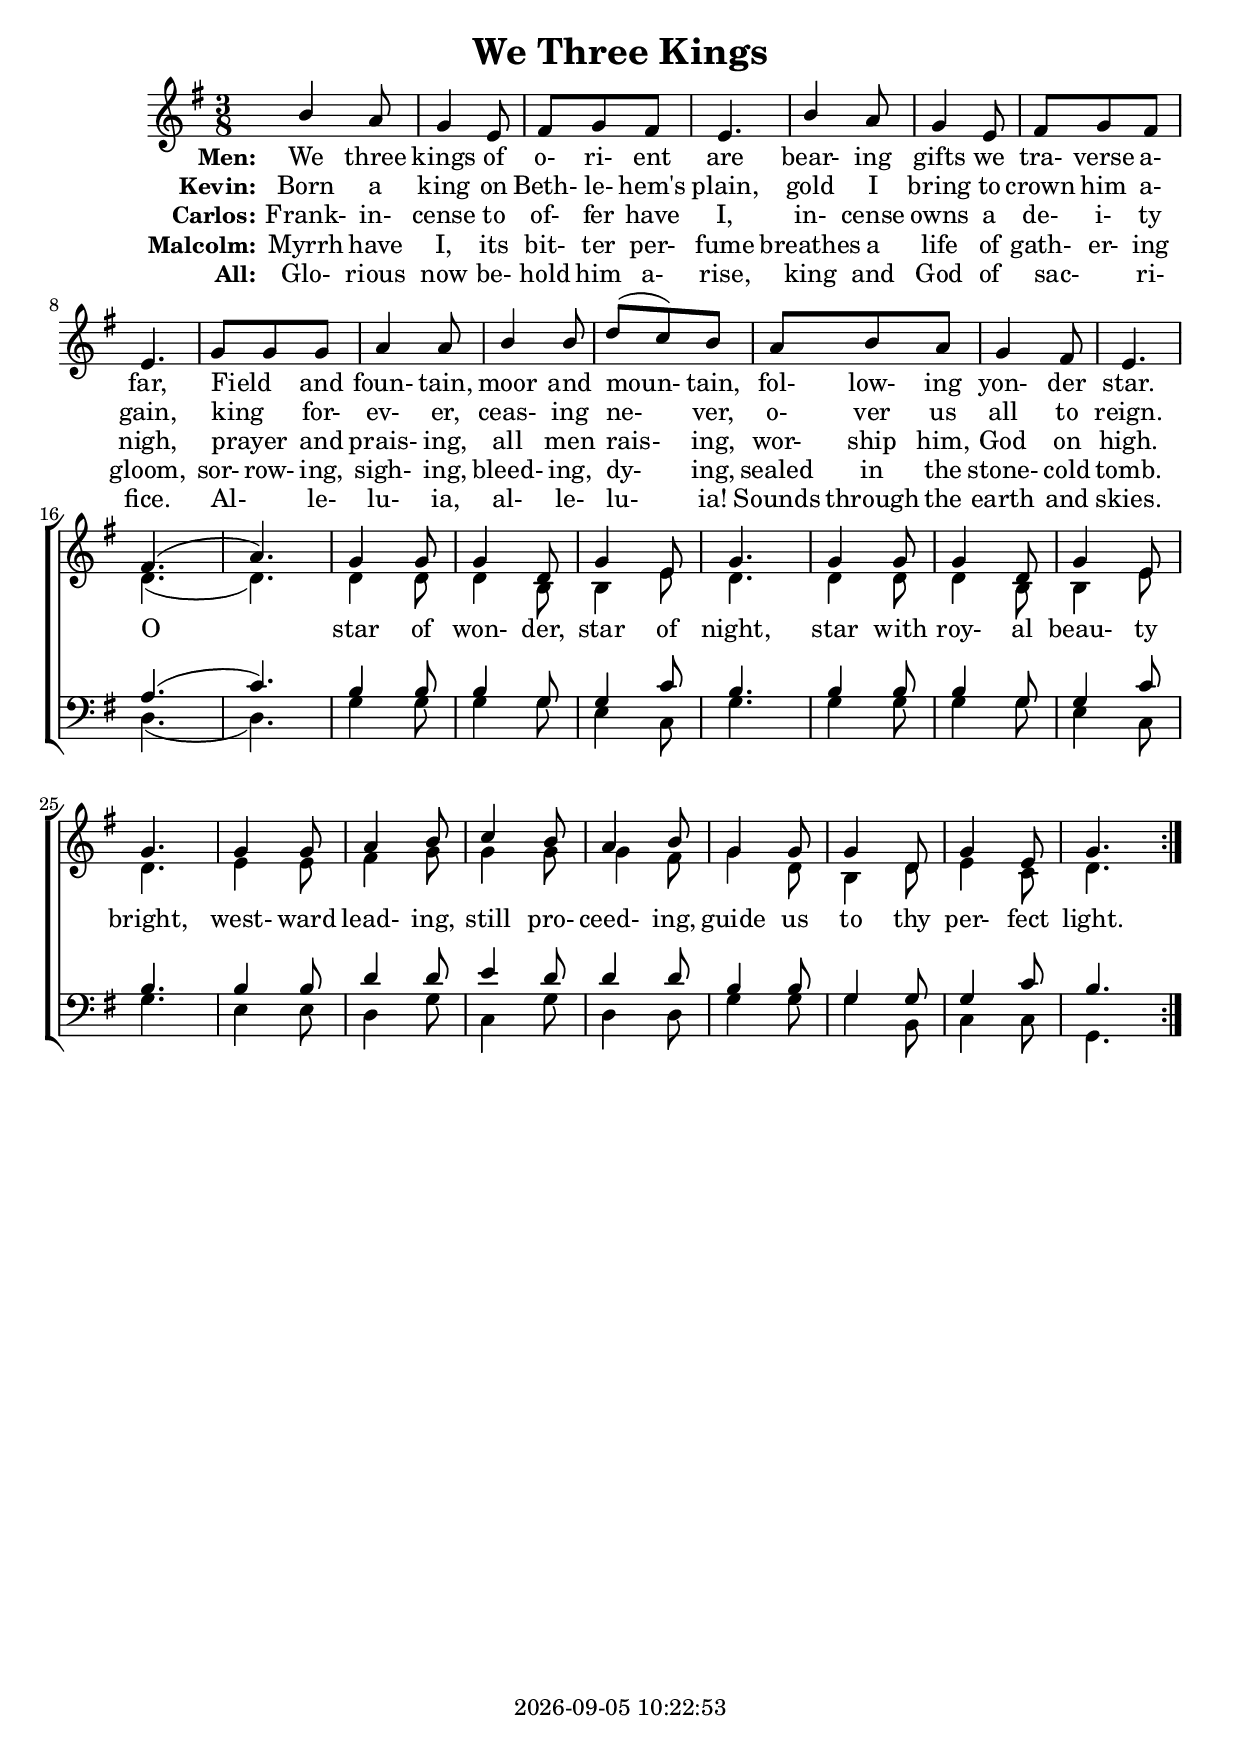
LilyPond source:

\version "2.13.53"

today = #(strftime "%Y-%m-%d %H:%M:%S" (localtime (current-time)))

\header{
  title = "We Three Kings"
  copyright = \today
}

global = {
  \time 3/8
  \key g \major
}

melody = \relative c'' {
  b4 a8
  g4 e8
  fis8 g fis
  e4.
				% 5
  b'4 a8
  g4 e8
  fis8 g fis
  e4.
  g8 g g
				% 10
  a4 a8
  b4 b8
  d8(c) b
  a8 b a
  g4 fis8
				% 15
  e4.
}

sopranomusic = \relative c' {
				% chorus
  \break
  fis4.(
  a4.)
  g4 g8
  g4 d8
  g4 e8
  g4.
  g4 g8
  g4 d8
  g4 e8
  g4.
  g4 g8
  a4 b8
  c4 b8
  a4 b8
  g4 g8
  g4 d8
  g4 e8
  g4.
}

altomusic = \relative c' {
% 1
    %g4 fis8
    %e4 e8
    %dis8 dis dis
    %  e4.
% 5
    %g4 fis8
    %e4 e8
    %dis8 dis dis
    %e4.
    %e8 e e
% 10
    %fis4 fis8
    %g4 g8
    %g8(fis) g
    %e8 e e
    %e4 dis8
% 15
    %e4.
    % chorus
    d4.(
    d4.)
    d4 d8
    d4 b8
    b4 e8
    d4.
    d4 d8
    d4 b8
    b4 e8
    d4.
    e4 e8
    fis4 g8
    g4 g8
    g4 fis8
    g4 d8
    b4 d8
    e4 c8
    d4.
}

tenormusic = \relative c' {
    %b4 b8
    %b4 g8
    %a8 a a
    %g4.
    %b4 b8
    %b4 g8
    %a8 b a
    %g4.
    %b8 b b
    %d4 d8
    %d4 d8
    %b8(c) d
    %c8 c c
    %b4 a8
    %g4.
    % chorus
    a4.(
    c4.)
    b4 b8
    b4 g8
    g4 c8
    b4.
    b4 b8
    b4 g8
    g4 c8
    b4.
    b4 b8
    d4 d8
    e4 d8
    d4 d8
    b4 b8
    g4 g8
    g4 c8
    b4.
}

bassmusic = \relative c {
    %e4 e8
    %e4 e8
    %b8 b b
    %e4.
    %e4 e8
    %e4 e8
    %b8 b b
    %e4.
    %e8 e e
    %d4 d8
    %g4 g8
    %b8(a) g
    %a8 a a
    %b4 b,8
    %e4.
    % chorus
    d4.(
    d4.)
    g4 g8
    g4 g8
    e4 c8
    g'4.
    g4 g8
    g4 g8
    e4 c8
    g'4.
    e4 e8
    d4 g8
    c,4 g'8
    d4 d8
    g4 g8
    g4 b,8
    c4 c8
    g4.
}

verseone = \lyricmode {
  \set stanza = "Men:"
  We three kings of o- ri- ent are
  bear- ing gifts we tra- verse a- far,
  Field _ and foun- tain, moor and moun- tain,
  fol- low- ing yon- der star.
}

versetwo = \lyricmode {
  \set stanza = "Kevin:"
  Born a king on Beth- le- "hem's" plain,
  gold I bring to crown him a- gain,
  king _ for- ev- er, ceas- ing ne- ver,
  o- ver us all to reign.
}

versethree = \lyricmode {
  \set stanza = "Carlos:"
  Frank- in- cense to of- fer have I,
  in- cense owns a de- i- ty nigh,
  prayer _ and prais- ing, all men rais- ing,
  wor- ship him, God on high.
}

versefour = \lyricmode {
  \set stanza = "Malcolm:"
  Myrrh have I, its bit- ter per- fume
  breathes a life of gath- er- ing gloom,
  sor- row- ing, sigh- ing, bleed- ing, dy- ing,
  sealed in the stone- cold tomb.
}

versefive = \lyricmode {
  \set stanza = "All:"
  Glo- rious now be- hold him a- rise,
  king and God of sac- _ ri- fice.
  Al- _ le- lu- ia, al- le- lu- ia!
  Sounds through the earth and skies.
}

chorus = \lyricmode {
  O star of won- der, star of night,
  star with roy- al beau- ty bright,
  west- ward lead- ing, still pro- ceed- ing,
  guide us to thy per- fect light.
}

Mverseone = \lyricmode {
  "/We " "three " "kings " "of " o ri "ent " are
  "/bear" "ing " "gifts " "we " tra "verse " a far,
  "/Field " _ "and " foun "tain, " "moor " "and " moun tain,
  "/fol" low "ing " yon "der " star.
}

Mversetwo = \lyricmode {
  "\Born " "a " "king " "on " Beth le "hem's " plain,
  "/gold " "I " "bring " "to " "crown " "him " a gain,
  "/king " _ for ev "er, " ceas "ing "ne ver,
  "/o" "ver " "us " "all " "to " reign.
}

Mversethree = \lyricmode {
  "\Frank" in "cense " "to " of "fer " "have " I,
  "/in" "cense " "owns " "a " de i "ty " nigh,
  "/prayer " _ "and " prais "ing, " "all " "men " rais ing,
  "/wor" "ship " "him, " "God " "on " high.
}

Mversefour = \lyricmode {
  "\Myrrh " "have " "I, " "its " bit "ter " per fume
  "/breathes " "a " "life " "of " gath er "ing " gloom,
  "/sor" row "ing, " sigh "ing, " bleed "ing, " dy ing,
  "/sealed " "in " "the " stone "cold " "tomb."
}

Mversefive = \lyricmode {
  "\Glo" "rious " "now " be "hold " "him " a rise,
  "/king " "and " "God " "of " sac _ ri fice.
  "/Al" _ le lu "ia, " al le lu ia!
 "/ Sounds " "through " "the " "earth " "and " "skies."
}

Mchorus = \lyricmode {
  "\O " "star " "of " won "der, " "star " "of " night,
  "/star " "with " roy "al " beau "ty " bright,
  "/west" "ward " lead "ing, " "still " pro ceed ing,
  "/guide " "us " "to " "thy " per "fect " "light."
}

\book
{
  \score {
    \new ChoirStaff <<
      \new Staff = "women" <<
        \override Staff.VerticalAxisGroup #'remove-first = ##t
	\new Voice = "sopranos" { \voiceOne \global \repeat volta 5 {\melody \sopranomusic}}
	\new Voice = "altos" { \voiceTwo \global \repeat volta 5 {\skip 4.*15 \altomusic}}
      >>
      \new Lyrics \lyricsto "sopranos" { \verseone\chorus}
      \new Lyrics \lyricsto "sopranos" { \versetwo }
      \new Lyrics \lyricsto "sopranos" { \versethree }
      \new Lyrics \lyricsto "sopranos" { \versefour }
      \new Lyrics \lyricsto "sopranos" { \versefive }
      \new Staff = "men" <<
        \override Staff.VerticalAxisGroup #'remove-first = ##t
	\new Voice = "tenors" { \clef "bass" \voiceOne \global \repeat volta 5 {\skip 4.*15 \tenormusic}}
	\new Voice = "basses" { \voiceTwo \global \repeat volta 5 {\skip 4.*15 \bassmusic}}
      >>
    >>
    \layout {
      \context {
        \RemoveEmptyStaffContext
      }
    }
  }
  \score {
    \context ChoirStaff <<
      \context Staff = women <<
        \set Staff.midiInstrument = #"flute"
	\context Voice =
	sopranos { \voiceOne { \global r4.
                                        \melody \sopranomusic
                                        \melody \sopranomusic
                                        \melody \sopranomusic
                                        \melody \sopranomusic
                                        \melody \sopranomusic
                                        } }
        \set Staff.midiInstrument = #"clarinet"
	\context Voice =
	altos {\voiceTwo \global r4. \unfoldRepeats {\repeat volta5 {\melody \altomusic}}}
      >>
      \context Lyrics = firstverse { s1 }
      \context Staff = men <<
        \override Staff.VerticalAxisGroup #'remove-first = ##t
	\clef bass
        \set Staff.midiInstrument = #"oboe"
	\context Voice =
	tenors {        \override Staff.VerticalAxisGroup #'remove-first = ##t
			\voiceOne \global r4. \unfoldRepeats {\repeat volta 5 {\melody \tenormusic}}}
        \set Staff.midiInstrument = #"bassoon"
	\context Voice =
	basses {        \override Staff.VerticalAxisGroup #'remove-first = ##t
			\voiceTwo \global r4. \unfoldRepeats {\repeat volta 5 {\melody \bassmusic}}}
      >>
      \context Lyrics = firstverse \lyricsto sopranos { \Mverseone \Mchorus \Mversetwo \Mchorus \Mversethree \Mchorus \Mversefour \Mchorus \Mversefive \Mchorus}
    >>
    
    \midi {
      \context {
	\Staff
	\remove "Staff_performer"
      }
      \context {
	\Voice
	\consists "Staff_performer"
      }
      \context {
	\Score
	tempoWholesPerMinute = #(ly:make-moment 100 4)
      }
    }
  }
}
